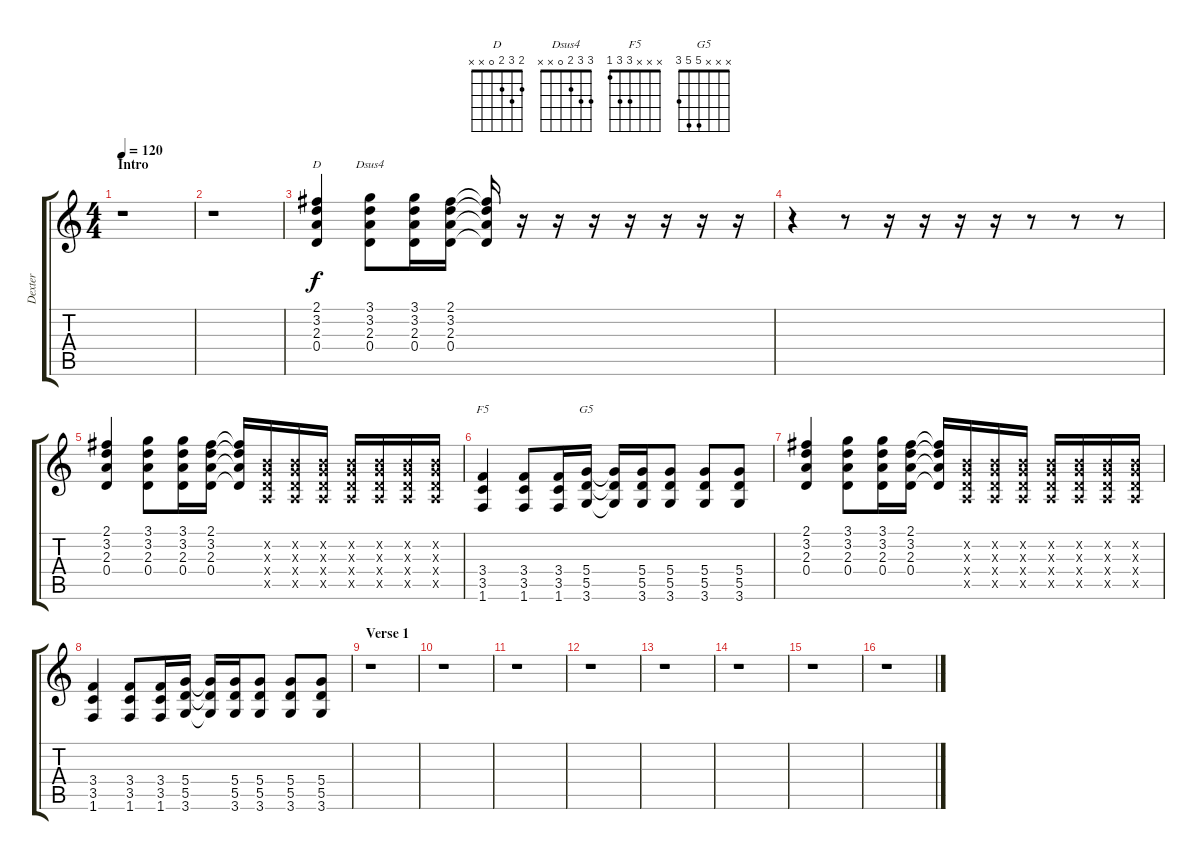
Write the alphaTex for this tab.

\track ("Dexter" "Dexter") {instrument distortionguitar}
\staff {score tabs}
\tuning (E4 B3 G3 D3 A2 E2) {hide}
\chord ("D" 2 3 2 0 x x)
\chord ("Dsus4" 3 3 2 0 x x)
\chord ("F5" x x x 3 3 1)
\chord ("G5" x x x 5 5 3)
\ts (4 4)
\section ("" "Intro")
\tempo 120
\clef g2
\ks c
r.1{dy f instrument distortionguitar} |
r.1 |
(2.1 3.2 2.3 0.4).4{ch "D"} (3.1 3.2 2.3 0.4).8{ch "Dsus4"} (3.1 3.2 2.3 0.4).16 (2.1 3.2 2.3 0.4).16 (2.1{t} 3.2{t} 2.3{t} 0.4{t}).16 r.16 r.16 r.16 r.16 r.16 r.16 r.16 |
r.4 r.8 r.16 r.16 r.16 r.16 r.8 r.8 r.8 |
(2.1 3.2 2.3 0.4).4 (3.1 3.2 2.3 0.4).8 (3.1 3.2 2.3 0.4).16 (2.1 3.2 2.3 0.4).16 (2.1{t} 3.2{t} 2.3{t} 0.4{t}).16 (0.2{x} 0.3{x} 0.4{x} 0.5{x}).16 (0.2{x} 0.3{x} 0.4{x} 0.5{x}).16 (0.2{x} 0.3{x} 0.4{x} 0.5{x}).16 (0.2{x} 0.3{x} 0.4{x} 0.5{x}).16 (0.2{x} 0.3{x} 0.4{x} 0.5{x}).16 (0.2{x} 0.3{x} 0.4{x} 0.5{x}).16 (0.2{x} 0.3{x} 0.4{x} 0.5{x}).16 |
(3.4 3.5 1.6).4{ch "F5"} (3.4 3.5 1.6).8 (3.4 3.5 1.6).16 (5.4 5.5 3.6).16{ch "G5"} (5.4{t} 5.5{t} 3.6{t}).16 (5.4 5.5 3.6).16 (5.4 5.5 3.6).8 (5.4 5.5 3.6).8 (5.4 5.5 3.6).8 |
(2.1 3.2 2.3 0.4).4 (3.1 3.2 2.3 0.4).8 (3.1 3.2 2.3 0.4).16 (2.1 3.2 2.3 0.4).16 (2.1{t} 3.2{t} 2.3{t} 0.4{t}).16 (0.2{x} 0.3{x} 0.4{x} 0.5{x}).16 (0.2{x} 0.3{x} 0.4{x} 0.5{x}).16 (0.2{x} 0.3{x} 0.4{x} 0.5{x}).16 (0.2{x} 0.3{x} 0.4{x} 0.5{x}).16 (0.2{x} 0.3{x} 0.4{x} 0.5{x}).16 (0.2{x} 0.3{x} 0.4{x} 0.5{x}).16 (0.2{x} 0.3{x} 0.4{x} 0.5{x}).16 |
(3.4 3.5 1.6).4 (3.4 3.5 1.6).8 (3.4 3.5 1.6).16 (5.4 5.5 3.6).16 (5.4{t} 5.5{t} 3.6{t}).16 (5.4 5.5 3.6).16 (5.4 5.5 3.6).8 (5.4 5.5 3.6).8 (5.4 5.5 3.6).8 |
\section ("" "Verse 1")
r.1 |
r.1 |
r.1 |
r.1 |
r.1 |
r.1 |
r.1 |
r.1
